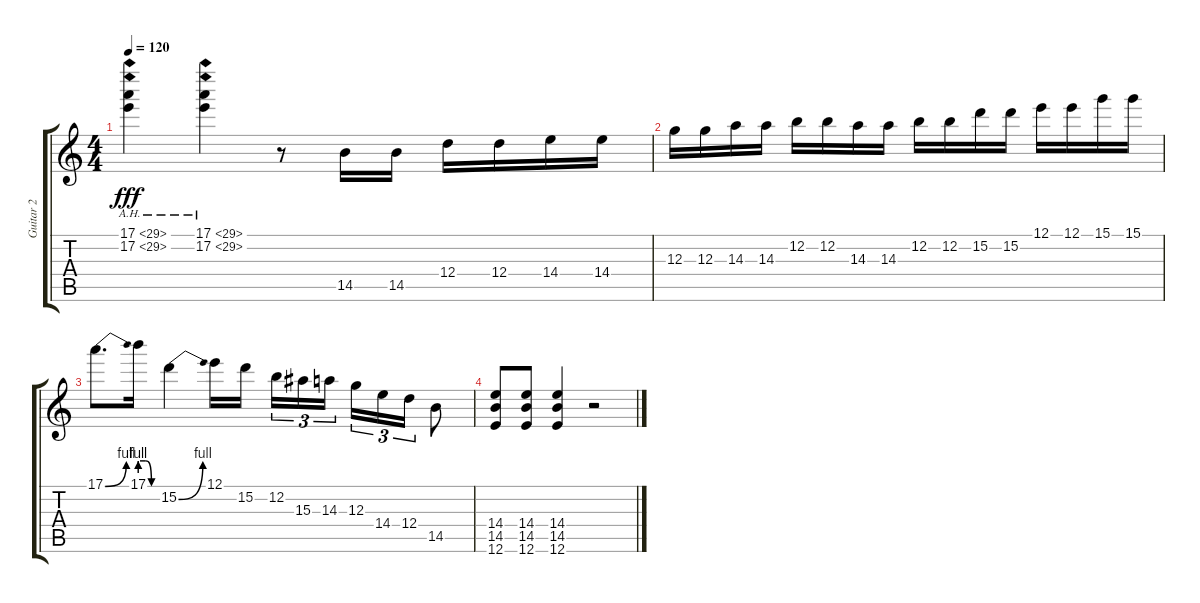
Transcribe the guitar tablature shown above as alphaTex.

\track ("Guitar 2" "Guitar 2") {instrument distortionguitar}
\staff {score tabs}
\tuning (E4 B3 G3 D3 A2 E2) {hide}
\ts (4 4)
\tempo 120
\clef g2
\ks c
(17.1{ah 12} 17.2{ah 12}).4{dy fff} (17.1{ah 12} 17.2{ah 12}).4 r.8 14.5.16 14.5.16 12.4.16 12.4.16 14.4.16 14.4.16 |
12.3.16 12.3.16 14.3.16 14.3.16 12.2.16 12.2.16 14.3.16 14.3.16 12.2.16 12.2.16 15.2.16 15.2.16 12.1.16 12.1.16 15.1.16 15.1.16 |
17.1{be (bend 0 0 60 4)}.8{d} 17.1{be (custom 0 4 20 4 40 0 60 0)}.16 15.2{be (bend 0 0 60 4)}.4 12.1.16 15.2.16{beam splitsecondary} 12.2.16{tu (3 2)} 15.3.16{tu (3 2)} 14.3.16{tu (3 2)} 12.3.16{tu (3 2)} 14.4.16{tu (3 2)} 12.4.16{tu (3 2)} 14.5.8 |
(14.4 14.5 12.6).8 (14.4 14.5 12.6).8 (14.4 14.5 12.6).4 r.2
